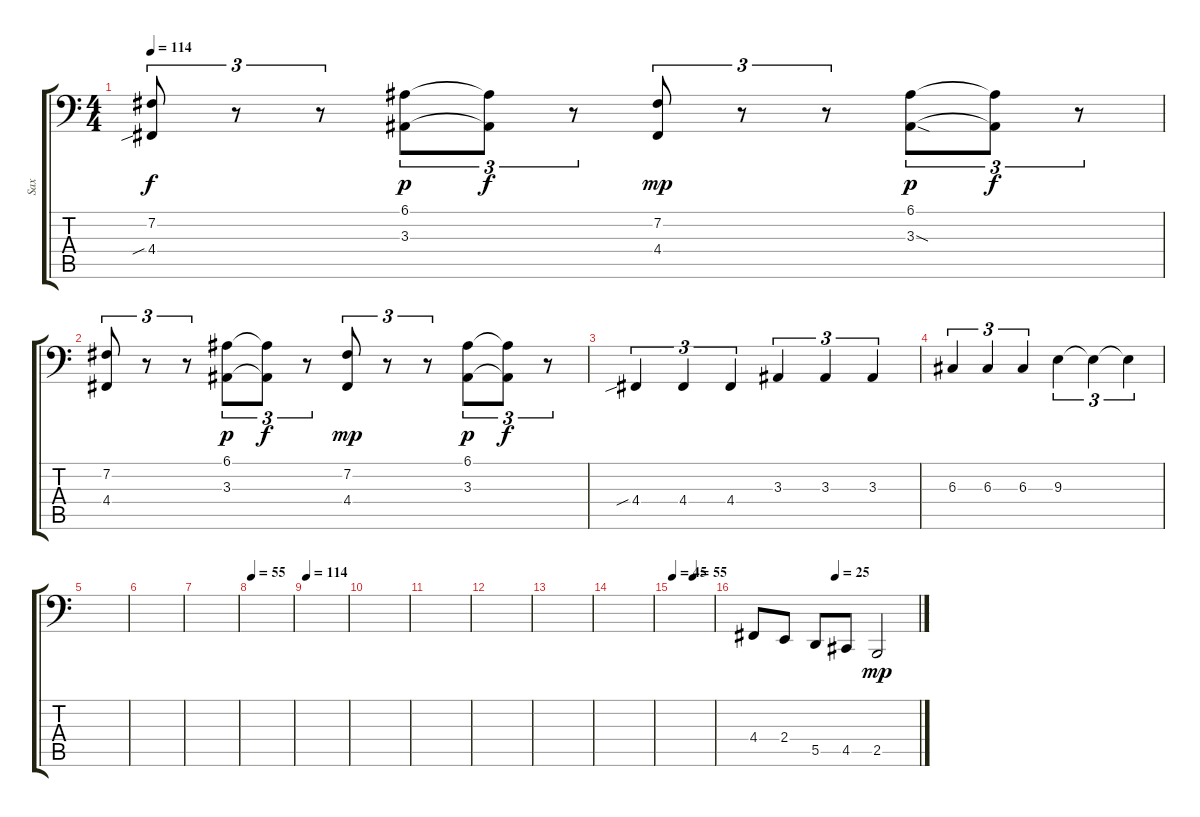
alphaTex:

\track ("Sax" "Sax") {instrument tenorsax}
\staff {score tabs}
\tuning (E3 B2 G2 D2 A1 E1) {hide}
\ts (4 4)
\tempo 114
\clef f4
\ks c
(7.2 4.4{sib}).8{tu (3 2) dy f} r.8{tu (3 2)} r.8{tu (3 2)} (6.1 3.3).8{tu (3 2) dy p} (6.1{t} 3.3{t}).8{tu (3 2) dy f} r.8{tu (3 2)} (7.2 4.4).8{tu (3 2) dy mp} r.8{tu (3 2)} r.8{tu (3 2)} (6.1 3.3{sod}).8{tu (3 2) dy p} (6.1{t} 3.3{t}).8{tu (3 2) dy f} r.8{tu (3 2)} |
(7.2 4.4).8{tu (3 2)} r.8{tu (3 2)} r.8{tu (3 2)} (6.1 3.3).8{tu (3 2) dy p} (6.1{t} 3.3{t}).8{tu (3 2) dy f} r.8{tu (3 2)} (7.2 4.4).8{tu (3 2) dy mp} r.8{tu (3 2)} r.8{tu (3 2)} (6.1 3.3).8{tu (3 2) dy p} (6.1{t} 3.3{t}).8{tu (3 2) dy f} r.8{tu (3 2)} |
4.4{sib}.4{tu (3 2)} 4.4.4{tu (3 2)} 4.4.4{tu (3 2)} 3.3.4{tu (3 2)} 3.3.4{tu (3 2)} 3.3.4{tu (3 2)} |
6.3.4{tu (3 2)} 6.3.4{tu (3 2)} 6.3.4{tu (3 2)} 9.3.4{tu (3 2)} 9.3{t}.4{tu (3 2)} 9.3{t}.4{tu (3 2)} |
|
|
|
\tempo 55
|
\tempo 114
|
|
|
|
|
|
\tempo 45
\tempo (55 0.5)
|
\tempo (25 0.5)
4.4.8 2.4.8 5.5.8 4.5.8 2.5.2{dy mp}
